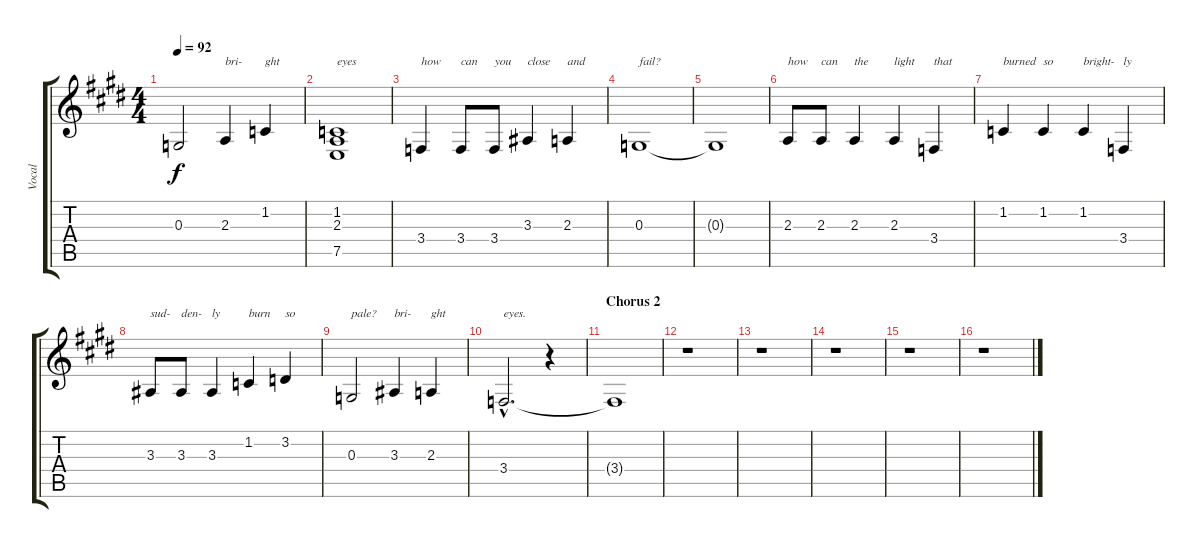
\track ("Vocal" "Vocal") {instrument lead6voice}
\staff {score tabs}
\tuning (E4 B3 G3 D3 A2 E2) {hide}
\ts (4 4)
\tempo 92
\clef g2
\ks e
0.3{t}.2{dy f} 2.3.4{txt "bri-"} 1.2.4{txt "ght"} |
(1.2 2.3 7.5).1{txt "eyes"} |
3.4.4{txt "how"} 3.4.8{txt "can"} 3.4.8{txt "you"} 3.3.4{txt "close"} 2.3.4{txt "and"} |
0.3.1{txt "fail?"} |
0.3{t}.1 |
2.3.8{txt "how"} 2.3.8{txt "can"} 2.3.4{txt "the"} 2.3.4{txt "light"} 3.4.4{txt "that"} |
1.2.4{txt "burned"} 1.2.4{txt "so"} 1.2.4{txt "bright-"} 3.4.4{txt "ly"} |
3.3.8{txt "sud-"} 3.3.8{txt "den-"} 3.3.4{txt "ly"} 1.2.4{txt "burn"} 3.2.4{txt "so"} |
0.3.2{txt "pale?"} 3.3.4{txt "bri-"} 2.3.4{txt "ght"} |
3.4{hac}.2{d txt "eyes."} r.4 |
\section ("" "Chorus 2")
3.4{t}.1 |
r.1 |
r.1 |
r.1 |
r.1 |
r.1
